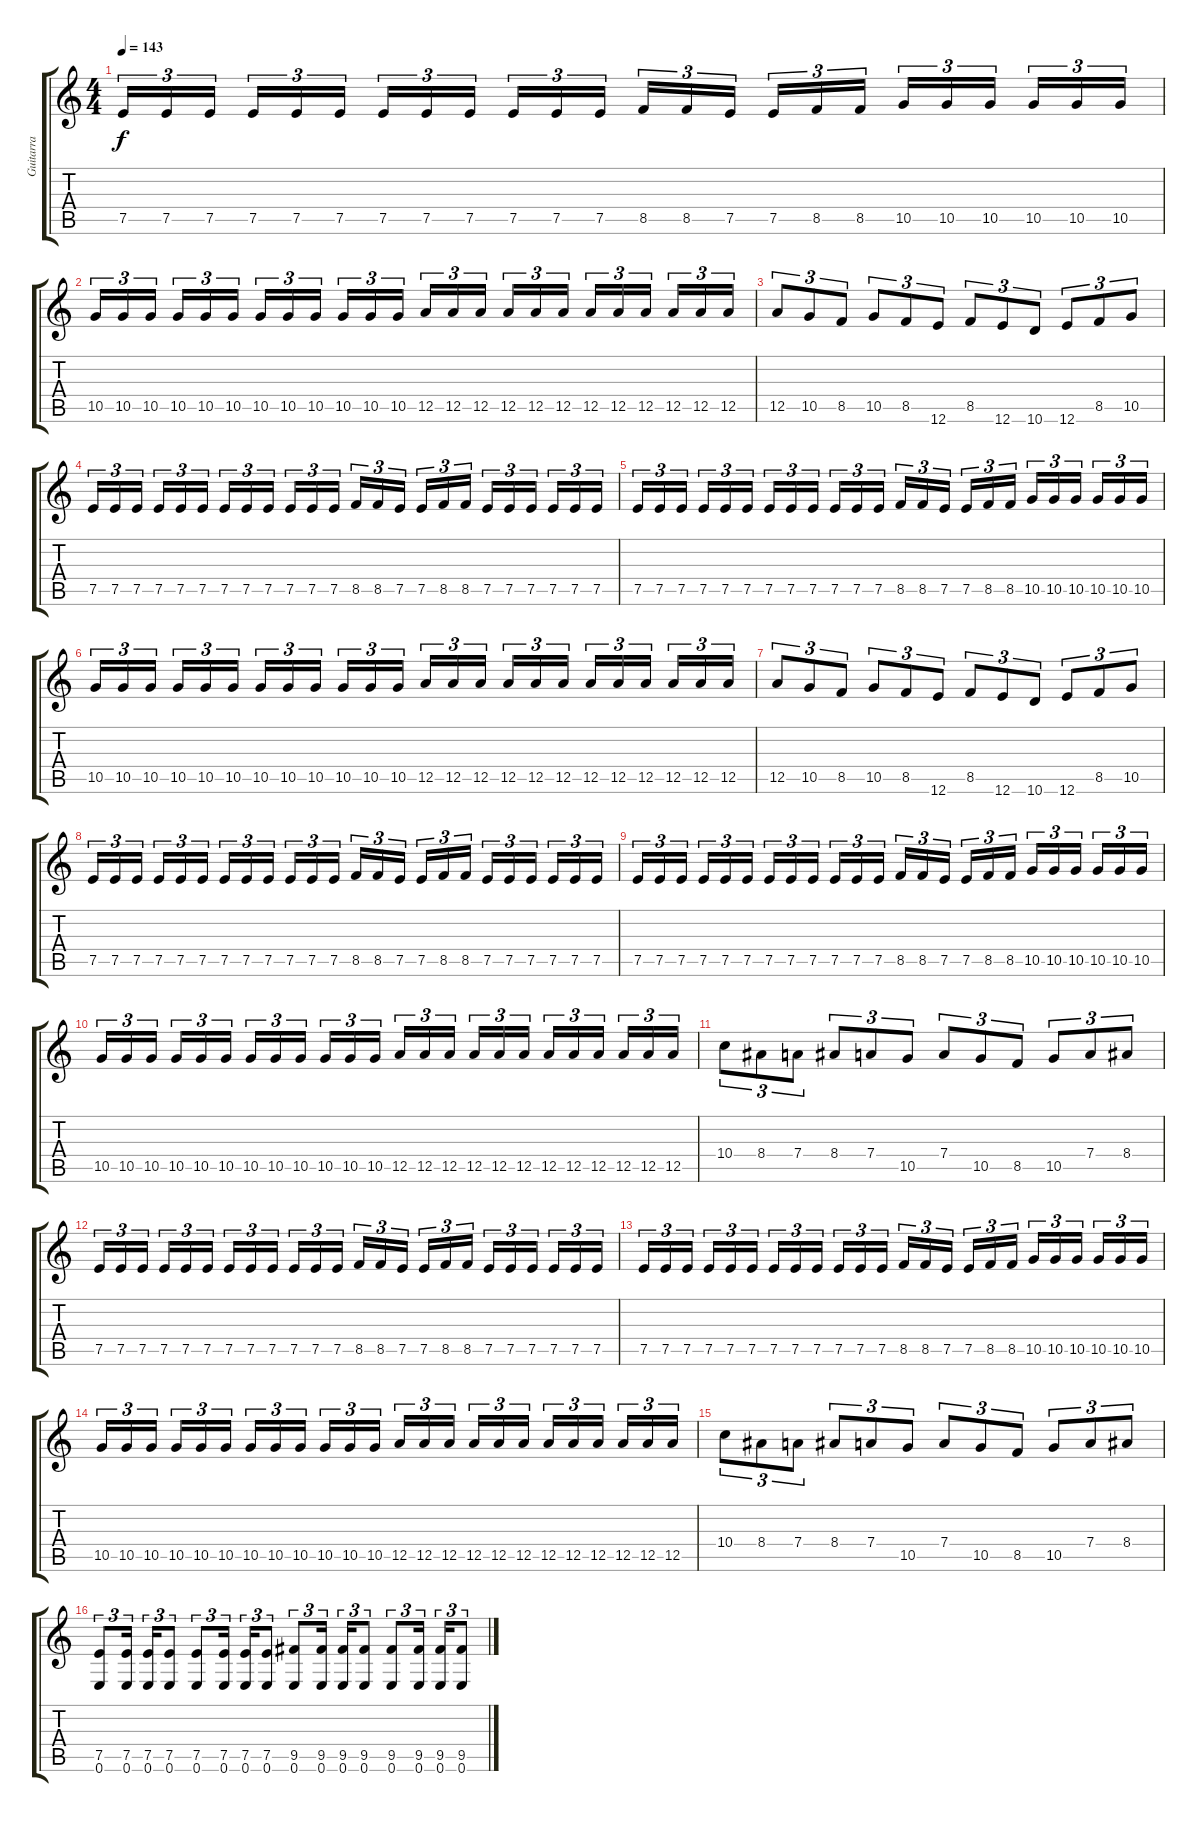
\track ("Guitarra" "Guitarra") {instrument distortionguitar}
\staff {score tabs}
\tuning (E4 B3 G3 D3 A2 E2) {hide}
\ts (4 4)
\tempo 143
\clef g2
\ks c
7.5.16{tu (3 2) dy f} 7.5.16{tu (3 2)} 7.5.16{tu (3 2)} 7.5.16{tu (3 2)} 7.5.16{tu (3 2)} 7.5.16{tu (3 2)} 7.5.16{tu (3 2)} 7.5.16{tu (3 2)} 7.5.16{tu (3 2)} 7.5.16{tu (3 2)} 7.5.16{tu (3 2)} 7.5.16{tu (3 2)} 8.5.16{tu (3 2)} 8.5.16{tu (3 2)} 7.5.16{tu (3 2)} 7.5.16{tu (3 2)} 8.5.16{tu (3 2)} 8.5.16{tu (3 2)} 10.5.16{tu (3 2)} 10.5.16{tu (3 2)} 10.5.16{tu (3 2)} 10.5.16{tu (3 2)} 10.5.16{tu (3 2)} 10.5.16{tu (3 2)} |
10.5.16{tu (3 2)} 10.5.16{tu (3 2)} 10.5.16{tu (3 2)} 10.5.16{tu (3 2)} 10.5.16{tu (3 2)} 10.5.16{tu (3 2)} 10.5.16{tu (3 2)} 10.5.16{tu (3 2)} 10.5.16{tu (3 2)} 10.5.16{tu (3 2)} 10.5.16{tu (3 2)} 10.5.16{tu (3 2)} 12.5.16{tu (3 2)} 12.5.16{tu (3 2)} 12.5.16{tu (3 2)} 12.5.16{tu (3 2)} 12.5.16{tu (3 2)} 12.5.16{tu (3 2)} 12.5.16{tu (3 2)} 12.5.16{tu (3 2)} 12.5.16{tu (3 2)} 12.5.16{tu (3 2)} 12.5.16{tu (3 2)} 12.5.16{tu (3 2)} |
12.5.8{tu (3 2)} 10.5.8{tu (3 2)} 8.5.8{tu (3 2)} 10.5.8{tu (3 2)} 8.5.8{tu (3 2)} 12.6.8{tu (3 2)} 8.5.8{tu (3 2)} 12.6.8{tu (3 2)} 10.6.8{tu (3 2)} 12.6.8{tu (3 2)} 8.5.8{tu (3 2)} 10.5.8{tu (3 2)} |
7.5.16{tu (3 2)} 7.5.16{tu (3 2)} 7.5.16{tu (3 2)} 7.5.16{tu (3 2)} 7.5.16{tu (3 2)} 7.5.16{tu (3 2)} 7.5.16{tu (3 2)} 7.5.16{tu (3 2)} 7.5.16{tu (3 2)} 7.5.16{tu (3 2)} 7.5.16{tu (3 2)} 7.5.16{tu (3 2)} 8.5.16{tu (3 2)} 8.5.16{tu (3 2)} 7.5.16{tu (3 2)} 7.5.16{tu (3 2)} 8.5.16{tu (3 2)} 8.5.16{tu (3 2)} 7.5.16{tu (3 2)} 7.5.16{tu (3 2)} 7.5.16{tu (3 2)} 7.5.16{tu (3 2)} 7.5.16{tu (3 2)} 7.5.16{tu (3 2)} |
7.5.16{tu (3 2)} 7.5.16{tu (3 2)} 7.5.16{tu (3 2)} 7.5.16{tu (3 2)} 7.5.16{tu (3 2)} 7.5.16{tu (3 2)} 7.5.16{tu (3 2)} 7.5.16{tu (3 2)} 7.5.16{tu (3 2)} 7.5.16{tu (3 2)} 7.5.16{tu (3 2)} 7.5.16{tu (3 2)} 8.5.16{tu (3 2)} 8.5.16{tu (3 2)} 7.5.16{tu (3 2)} 7.5.16{tu (3 2)} 8.5.16{tu (3 2)} 8.5.16{tu (3 2)} 10.5.16{tu (3 2)} 10.5.16{tu (3 2)} 10.5.16{tu (3 2)} 10.5.16{tu (3 2)} 10.5.16{tu (3 2)} 10.5.16{tu (3 2)} |
10.5.16{tu (3 2)} 10.5.16{tu (3 2)} 10.5.16{tu (3 2)} 10.5.16{tu (3 2)} 10.5.16{tu (3 2)} 10.5.16{tu (3 2)} 10.5.16{tu (3 2)} 10.5.16{tu (3 2)} 10.5.16{tu (3 2)} 10.5.16{tu (3 2)} 10.5.16{tu (3 2)} 10.5.16{tu (3 2)} 12.5.16{tu (3 2)} 12.5.16{tu (3 2)} 12.5.16{tu (3 2)} 12.5.16{tu (3 2)} 12.5.16{tu (3 2)} 12.5.16{tu (3 2)} 12.5.16{tu (3 2)} 12.5.16{tu (3 2)} 12.5.16{tu (3 2)} 12.5.16{tu (3 2)} 12.5.16{tu (3 2)} 12.5.16{tu (3 2)} |
12.5.8{tu (3 2)} 10.5.8{tu (3 2)} 8.5.8{tu (3 2)} 10.5.8{tu (3 2)} 8.5.8{tu (3 2)} 12.6.8{tu (3 2)} 8.5.8{tu (3 2)} 12.6.8{tu (3 2)} 10.6.8{tu (3 2)} 12.6.8{tu (3 2)} 8.5.8{tu (3 2)} 10.5.8{tu (3 2)} |
7.5.16{tu (3 2)} 7.5.16{tu (3 2)} 7.5.16{tu (3 2)} 7.5.16{tu (3 2)} 7.5.16{tu (3 2)} 7.5.16{tu (3 2)} 7.5.16{tu (3 2)} 7.5.16{tu (3 2)} 7.5.16{tu (3 2)} 7.5.16{tu (3 2)} 7.5.16{tu (3 2)} 7.5.16{tu (3 2)} 8.5.16{tu (3 2)} 8.5.16{tu (3 2)} 7.5.16{tu (3 2)} 7.5.16{tu (3 2)} 8.5.16{tu (3 2)} 8.5.16{tu (3 2)} 7.5.16{tu (3 2)} 7.5.16{tu (3 2)} 7.5.16{tu (3 2)} 7.5.16{tu (3 2)} 7.5.16{tu (3 2)} 7.5.16{tu (3 2)} |
7.5.16{tu (3 2)} 7.5.16{tu (3 2)} 7.5.16{tu (3 2)} 7.5.16{tu (3 2)} 7.5.16{tu (3 2)} 7.5.16{tu (3 2)} 7.5.16{tu (3 2)} 7.5.16{tu (3 2)} 7.5.16{tu (3 2)} 7.5.16{tu (3 2)} 7.5.16{tu (3 2)} 7.5.16{tu (3 2)} 8.5.16{tu (3 2)} 8.5.16{tu (3 2)} 7.5.16{tu (3 2)} 7.5.16{tu (3 2)} 8.5.16{tu (3 2)} 8.5.16{tu (3 2)} 10.5.16{tu (3 2)} 10.5.16{tu (3 2)} 10.5.16{tu (3 2)} 10.5.16{tu (3 2)} 10.5.16{tu (3 2)} 10.5.16{tu (3 2)} |
10.5.16{tu (3 2)} 10.5.16{tu (3 2)} 10.5.16{tu (3 2)} 10.5.16{tu (3 2)} 10.5.16{tu (3 2)} 10.5.16{tu (3 2)} 10.5.16{tu (3 2)} 10.5.16{tu (3 2)} 10.5.16{tu (3 2)} 10.5.16{tu (3 2)} 10.5.16{tu (3 2)} 10.5.16{tu (3 2)} 12.5.16{tu (3 2)} 12.5.16{tu (3 2)} 12.5.16{tu (3 2)} 12.5.16{tu (3 2)} 12.5.16{tu (3 2)} 12.5.16{tu (3 2)} 12.5.16{tu (3 2)} 12.5.16{tu (3 2)} 12.5.16{tu (3 2)} 12.5.16{tu (3 2)} 12.5.16{tu (3 2)} 12.5.16{tu (3 2)} |
10.4.8{tu (3 2)} 8.4.8{tu (3 2)} 7.4.8{tu (3 2)} 8.4.8{tu (3 2)} 7.4.8{tu (3 2)} 10.5.8{tu (3 2)} 7.4.8{tu (3 2)} 10.5.8{tu (3 2)} 8.5.8{tu (3 2)} 10.5.8{tu (3 2)} 7.4.8{tu (3 2)} 8.4.8{tu (3 2)} |
7.5.16{tu (3 2)} 7.5.16{tu (3 2)} 7.5.16{tu (3 2)} 7.5.16{tu (3 2)} 7.5.16{tu (3 2)} 7.5.16{tu (3 2)} 7.5.16{tu (3 2)} 7.5.16{tu (3 2)} 7.5.16{tu (3 2)} 7.5.16{tu (3 2)} 7.5.16{tu (3 2)} 7.5.16{tu (3 2)} 8.5.16{tu (3 2)} 8.5.16{tu (3 2)} 7.5.16{tu (3 2)} 7.5.16{tu (3 2)} 8.5.16{tu (3 2)} 8.5.16{tu (3 2)} 7.5.16{tu (3 2)} 7.5.16{tu (3 2)} 7.5.16{tu (3 2)} 7.5.16{tu (3 2)} 7.5.16{tu (3 2)} 7.5.16{tu (3 2)} |
7.5.16{tu (3 2)} 7.5.16{tu (3 2)} 7.5.16{tu (3 2)} 7.5.16{tu (3 2)} 7.5.16{tu (3 2)} 7.5.16{tu (3 2)} 7.5.16{tu (3 2)} 7.5.16{tu (3 2)} 7.5.16{tu (3 2)} 7.5.16{tu (3 2)} 7.5.16{tu (3 2)} 7.5.16{tu (3 2)} 8.5.16{tu (3 2)} 8.5.16{tu (3 2)} 7.5.16{tu (3 2)} 7.5.16{tu (3 2)} 8.5.16{tu (3 2)} 8.5.16{tu (3 2)} 10.5.16{tu (3 2)} 10.5.16{tu (3 2)} 10.5.16{tu (3 2)} 10.5.16{tu (3 2)} 10.5.16{tu (3 2)} 10.5.16{tu (3 2)} |
10.5.16{tu (3 2)} 10.5.16{tu (3 2)} 10.5.16{tu (3 2)} 10.5.16{tu (3 2)} 10.5.16{tu (3 2)} 10.5.16{tu (3 2)} 10.5.16{tu (3 2)} 10.5.16{tu (3 2)} 10.5.16{tu (3 2)} 10.5.16{tu (3 2)} 10.5.16{tu (3 2)} 10.5.16{tu (3 2)} 12.5.16{tu (3 2)} 12.5.16{tu (3 2)} 12.5.16{tu (3 2)} 12.5.16{tu (3 2)} 12.5.16{tu (3 2)} 12.5.16{tu (3 2)} 12.5.16{tu (3 2)} 12.5.16{tu (3 2)} 12.5.16{tu (3 2)} 12.5.16{tu (3 2)} 12.5.16{tu (3 2)} 12.5.16{tu (3 2)} |
10.4.8{tu (3 2)} 8.4.8{tu (3 2)} 7.4.8{tu (3 2)} 8.4.8{tu (3 2)} 7.4.8{tu (3 2)} 10.5.8{tu (3 2)} 7.4.8{tu (3 2)} 10.5.8{tu (3 2)} 8.5.8{tu (3 2)} 10.5.8{tu (3 2)} 7.4.8{tu (3 2)} 8.4.8{tu (3 2)} |
(7.5 0.6).8{tu (3 2)} (7.5 0.6).16{tu (3 2)} (7.5 0.6).16{tu (3 2)} (7.5 0.6).8{tu (3 2)} (7.5 0.6).8{tu (3 2)} (7.5 0.6).16{tu (3 2)} (7.5 0.6).16{tu (3 2)} (7.5 0.6).8{tu (3 2)} (9.5 0.6).8{tu (3 2)} (9.5 0.6).16{tu (3 2)} (9.5 0.6).16{tu (3 2)} (9.5 0.6).8{tu (3 2)} (9.5 0.6).8{tu (3 2)} (9.5 0.6).16{tu (3 2)} (9.5 0.6).16{tu (3 2)} (9.5 0.6).8{tu (3 2)}
